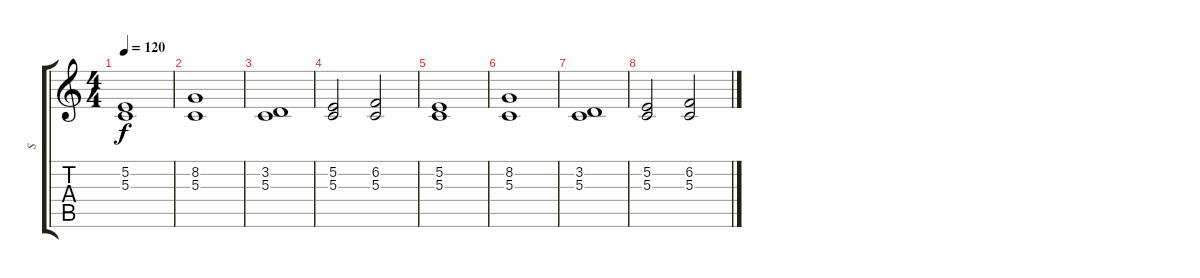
\track ("  S" "  S") {instrument clarinet}
\staff {score tabs}
\tuning (E4 B3 G3 D3 A2 E2) {hide}
\ts (4 4)
\tempo 120
\clef g2
\ks c
(5.2 5.3).1{dy f} |
(8.2 5.3).1 |
(3.2 5.3).1 |
(5.2 5.3).2 (6.2 5.3).2 |
(5.2 5.3).1 |
(8.2 5.3).1 |
(3.2 5.3).1 |
(5.2 5.3).2 (6.2 5.3).2
